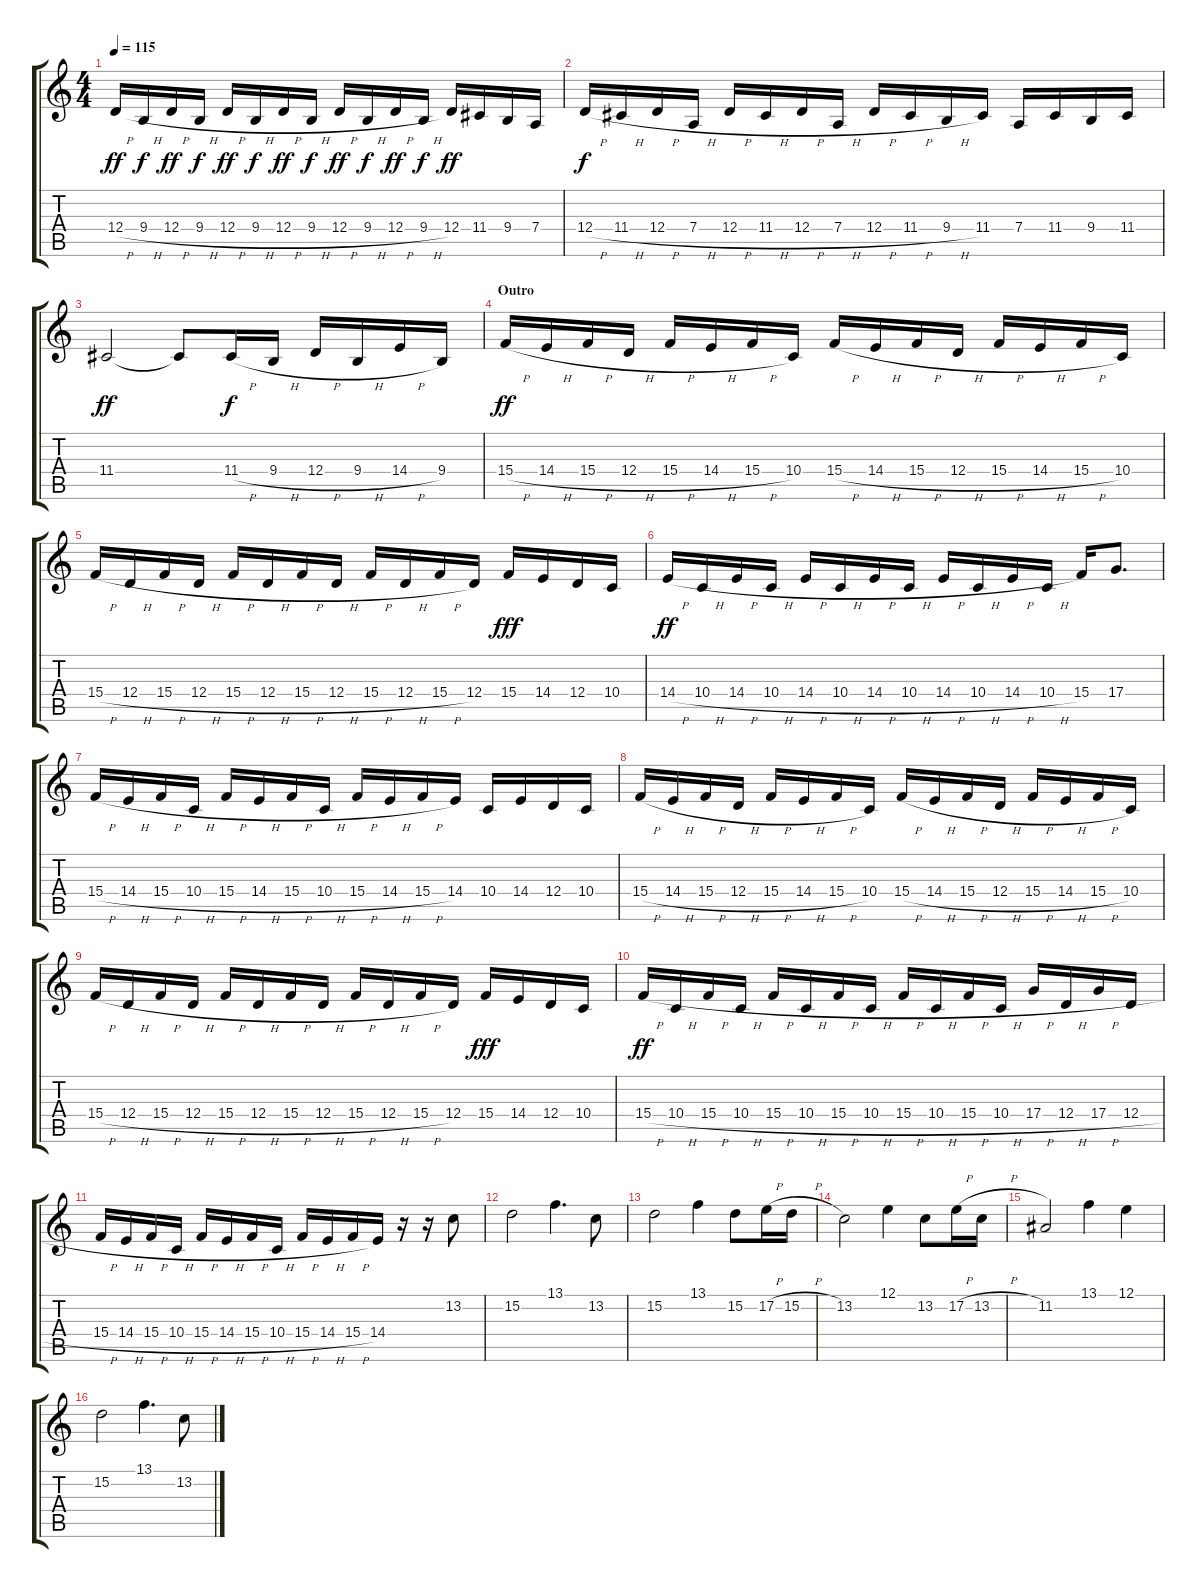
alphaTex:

\track "" {instrument fiddle}
\staff {score tabs}
\tuning (E4 B3 G3 D3 A2 E2) {hide}
\ts (4 4)
\tempo 115
\clef g2
\ks c
12.4{h}.16{dy ff} 9.4{h}.16{dy f} 12.4{h}.16{dy ff} 9.4{h}.16{dy f} 12.4{h}.16{dy ff} 9.4{h}.16{dy f} 12.4{h}.16{dy ff} 9.4{h}.16{dy f} 12.4{h}.16{dy ff} 9.4{h}.16{dy f} 12.4{h}.16{dy ff} 9.4{h}.16{dy f} 12.4.16{dy ff} 11.4.16 9.4.16 7.4.16 |
12.4{h}.16{dy f} 11.4{h}.16 12.4{h}.16 7.4{h}.16 12.4{h}.16 11.4{h}.16 12.4{h}.16 7.4{h}.16 12.4{h}.16 11.4{h}.16 9.4{h}.16 11.4.16 7.4.16 11.4.16 9.4.16 11.4.16 |
11.4.2{dy ff} 11.4{t}.8 11.4{h}.16{dy f} 9.4{h}.16 12.4{h}.16 9.4{h}.16 14.4{h}.16 9.4.16 |
\section ("" "Outro")
15.4{h}.16{dy ff} 14.4{h}.16 15.4{h}.16 12.4{h}.16 15.4{h}.16 14.4{h}.16 15.4{h}.16 10.4.16 15.4{h}.16 14.4{h}.16 15.4{h}.16 12.4{h}.16 15.4{h}.16 14.4{h}.16 15.4{h}.16 10.4.16 |
15.4{h}.16 12.4{h}.16 15.4{h}.16 12.4{h}.16 15.4{h}.16 12.4{h}.16 15.4{h}.16 12.4{h}.16 15.4{h}.16 12.4{h}.16 15.4{h}.16 12.4.16 15.4.16{dy fff} 14.4.16 12.4.16 10.4.16 |
14.4{h}.16{dy ff} 10.4{h}.16 14.4{h}.16 10.4{h}.16 14.4{h}.16 10.4{h}.16 14.4{h}.16 10.4{h}.16 14.4{h}.16 10.4{h}.16 14.4{h}.16 10.4{h}.16 15.4.16 17.4.8{d} |
15.4{h}.16 14.4{h}.16 15.4{h}.16 10.4{h}.16 15.4{h}.16 14.4{h}.16 15.4{h}.16 10.4{h}.16 15.4{h}.16 14.4{h}.16 15.4{h}.16 14.4.16 10.4.16 14.4.16 12.4.16 10.4.16 |
15.4{h}.16 14.4{h}.16 15.4{h}.16 12.4{h}.16 15.4{h}.16 14.4{h}.16 15.4{h}.16 10.4.16 15.4{h}.16 14.4{h}.16 15.4{h}.16 12.4{h}.16 15.4{h}.16 14.4{h}.16 15.4{h}.16 10.4.16 |
15.4{h}.16 12.4{h}.16 15.4{h}.16 12.4{h}.16 15.4{h}.16 12.4{h}.16 15.4{h}.16 12.4{h}.16 15.4{h}.16 12.4{h}.16 15.4{h}.16 12.4.16 15.4.16{dy fff} 14.4.16 12.4.16 10.4.16 |
15.4{h}.16{dy ff} 10.4{h}.16 15.4{h}.16 10.4{h}.16 15.4{h}.16 10.4{h}.16 15.4{h}.16 10.4{h}.16 15.4{h}.16 10.4{h}.16 15.4{h}.16 10.4{h}.16 17.4{h}.16 12.4{h}.16 17.4{h}.16 12.4{h}.16 |
15.4{h}.16 14.4{h}.16 15.4{h}.16 10.4{h}.16 15.4{h}.16 14.4{h}.16 15.4{h}.16 10.4{h}.16 15.4{h}.16 14.4{h}.16 15.4{h}.16 14.4.16 r.16 r.16 13.2.8 |
15.2.2 13.1.4{d} 13.2.8 |
15.2.2 13.1.4 15.2.8 17.2{h}.16 15.2{h}.16 |
13.2.2 12.1.4 13.2.8 17.2{h}.16 13.2{h}.16 |
11.2.2 13.1.4 12.1.4 |
15.2.2 13.1.4{d} 13.2.8
